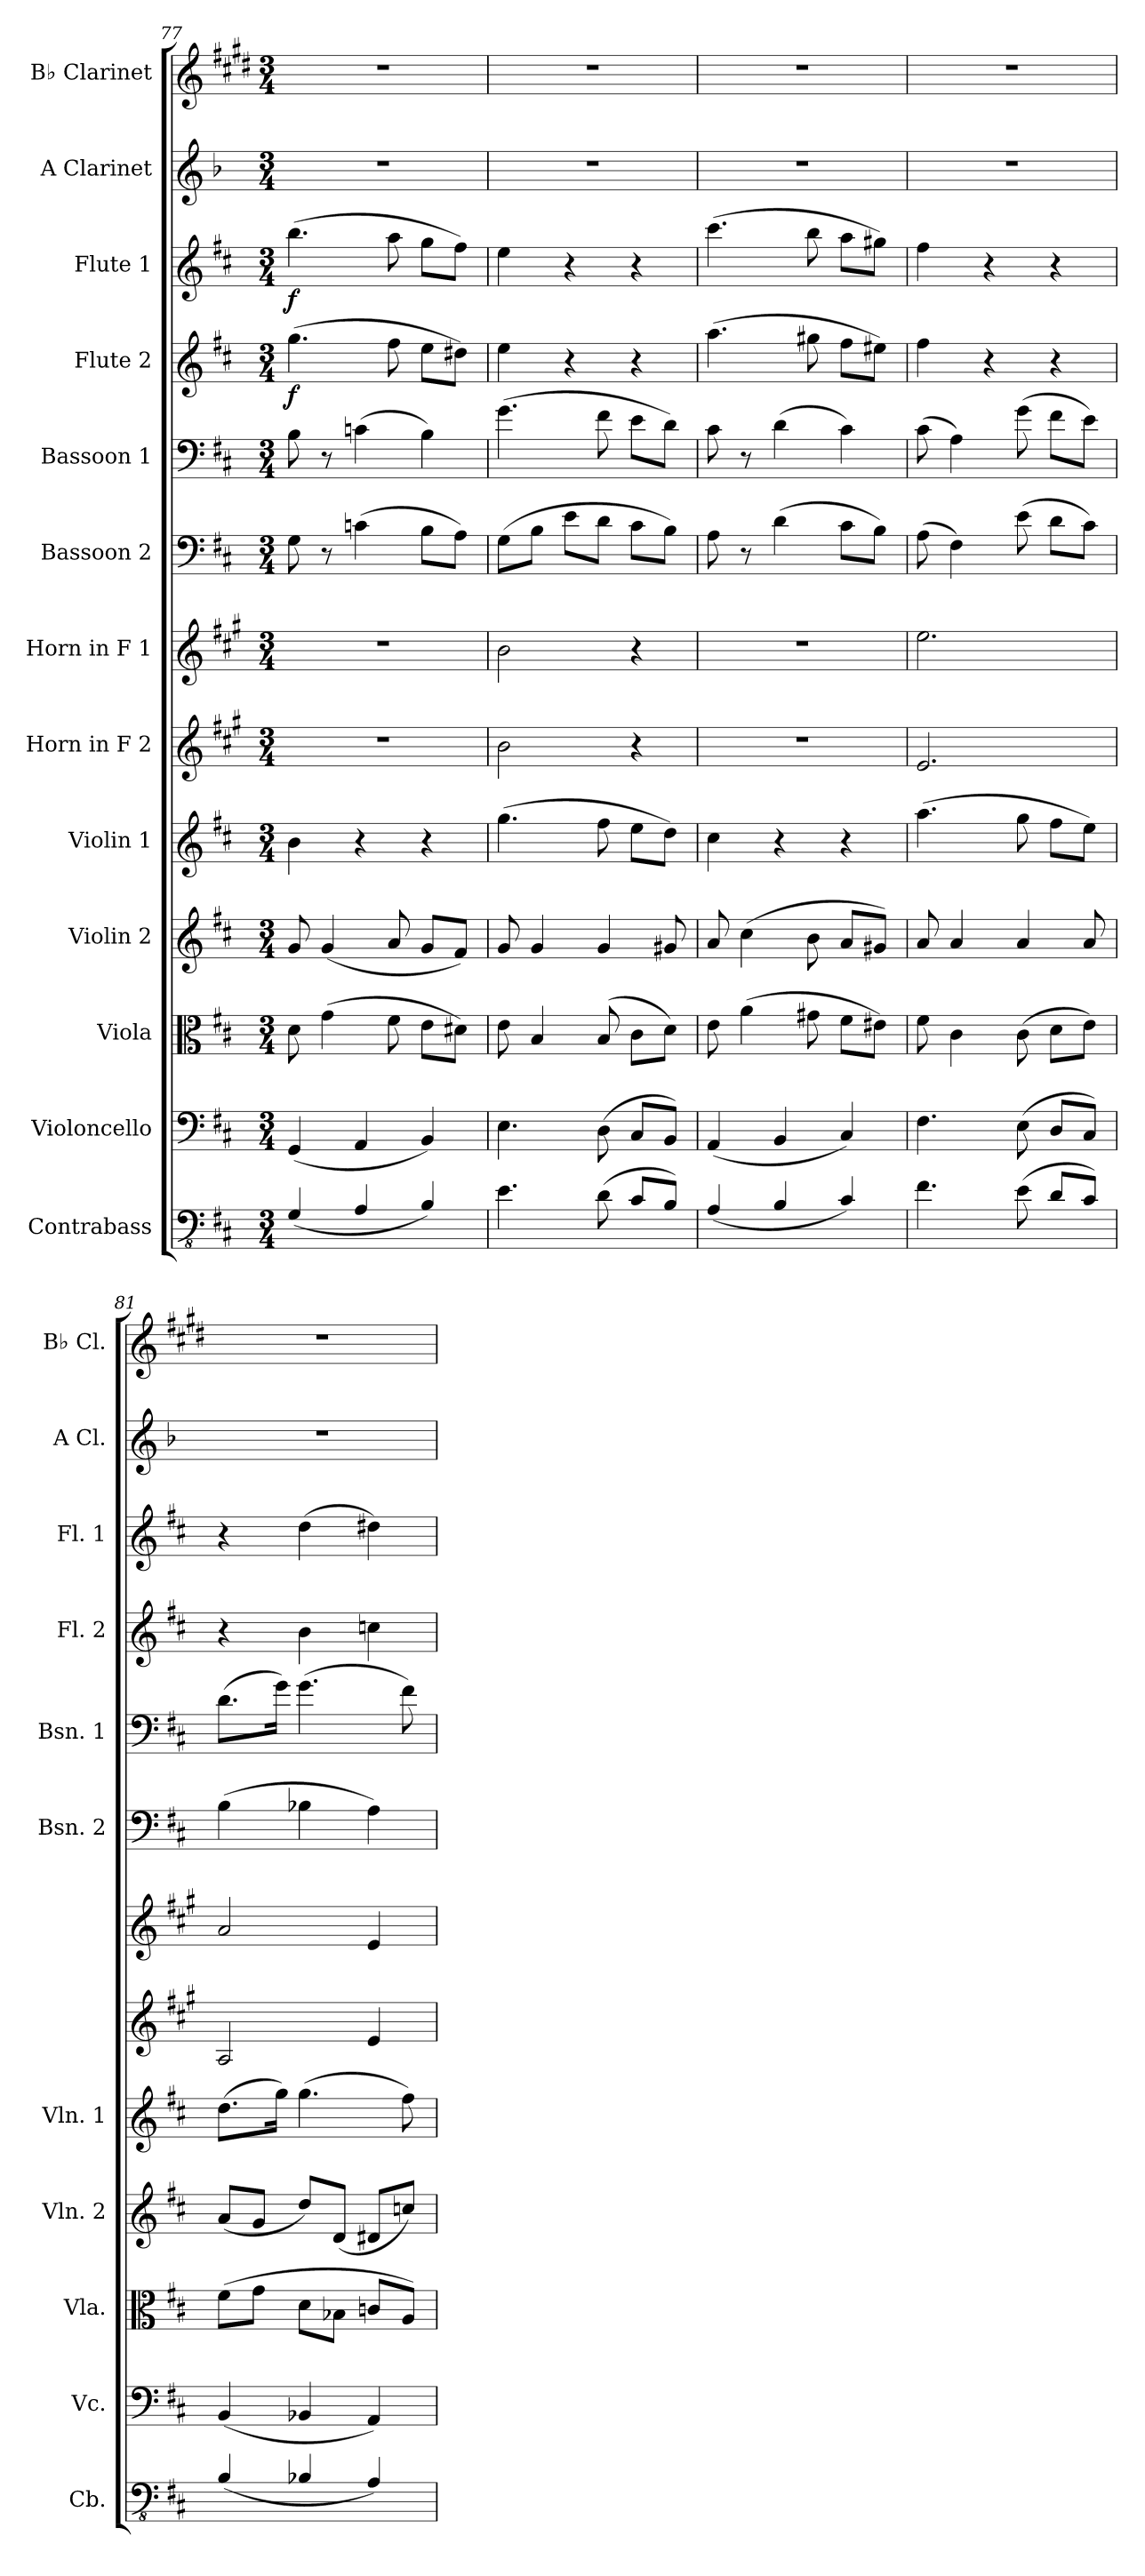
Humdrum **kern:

**kern	**kern	**kern	**kern	**kern	**kern	**kern	**kern	**kern	**kern	**dynam	**kern	**dynam	**kern	**kern
*part13	*part12	*part11	*part10	*part9	*part8	*part7	*part6	*part5	*part4	*part4	*part3	*part3	*part2	*part1
*staff13	*staff12	*staff11	*staff10	*staff9	*staff8	*staff7	*staff6	*staff5	*staff4	*staff4	*staff3	*staff3	*staff2	*staff1
*I"Contrabass	*I"Violoncello	*I"Viola	*I"Violin 2	*I"Violin 1	*I"Horn in F 2	*I"Horn in F 1	*I"Bassoon 2	*I"Bassoon 1	*I"Flute 2	*	*I"Flute 1	*	*I"A Clarinet	*I"B♭ Clarinet
*I'Cb.	*I'Vc.	*I'Vla.	*I'Vln. 2	*I'Vln. 1	*	*	*I'Bsn. 2	*I'Bsn. 1	*I'Fl. 2	*	*I'Fl. 1	*	*I'A Cl.	*I'B♭ Cl.
*clefFv4	*clefF4	*clefC3	*clefG2	*clefG2	*clefG2	*clefG2	*clefF4	*clefF4	*clefG2	*	*clefG2	*	*clefG2	*clefG2
*ITrd7c12	*	*	*	*	*ITrd4c7	*ITrd4c7	*	*	*	*	*	*	*ITrd2c3	*ITrd1c2
*k[f#c#]	*k[f#c#]	*k[f#c#]	*k[f#c#]	*k[f#c#]	*k[f#c#]	*k[f#c#]	*k[f#c#]	*k[f#c#]	*k[f#c#]	*	*k[f#c#]	*	*k[f#c#]	*k[f#c#]
*M3/4	*M3/4	*M3/4	*M3/4	*M3/4	*M3/4	*M3/4	*M3/4	*M3/4	*M3/4	*	*M3/4	*	*M3/4	*M3/4
=77	=77	=77	=77	=77	=77	=77	=77	=77	=77	=77	=77	=77	=77	=77
!	!	!	!	!	!	!	!	!	!	!LO:DY:b	!	!LO:DY:b	!	!
(<4GGG/	(<4GG/	8d\	8g/	4b\	2.r	2.r	8G\	8B\	(>4.gg\	f	(>4.bb\	f	2.r	2.r
.	.	(>4g\	(<4g/	.	.	.	8r	8r	.	.	.	.	.	.
4AAA/	4AA/	.	.	4r	.	.	(>4cn\	(>4cn\	.	.	.	.	.	.
.	.	8f#\	8a/	.	.	.	.	.	8ff#\	.	8aa\	.	.	.
4BBB/)	4BB/)	8e\L	8g/L	4r	.	.	8B\L	4B\)	8ee\L	.	8gg\L	.	.	.
.	.	8d#X\J)	8f#/J)	.	.	.	8A\J)	.	8dd#X\J)	.	8ff#\J)	.	.	.
=78	=78	=78	=78	=78	=78	=78	=78	=78	=78	=78	=78	=78	=78	=78
4.EE\	4.E\	8e\	8g/	(>4.gg\	2e\	2e\	(>8G\L	(>4.g\	4ee\	.	4ee\	.	2.r	2.r
.	.	4B/	4g/	.	.	.	8B\J	.	.	.	.	.	.	.
.	.	.	.	.	.	.	8e\L	.	4r	.	4r	.	.	.
(>8DD\	(>8D\	(>8B/	4g/	8ff#\	.	.	8d\J	8f#\	.	.	.	.	.	.
8CC#/L	8C#/L	8c#\L	.	8ee\L	4r	4r	8c#\L	8e\L	4r	.	4r	.	.	.
8BBB/J)	8BB/J)	8d\J)	8g#X/	8dd\J)	.	.	8B\J)	8d\J)	.	.	.	.	.	.
=79	=79	=79	=79	=79	=79	=79	=79	=79	=79	=79	=79	=79	=79	=79
(<4AAA/	(<4AA/	8e\	8a/	4cc#\	2.r	2.r	8A\	8c#\	(>4.aa\	.	(>4.ccc#\	.	2.r	2.r
.	.	(>4a\	(>4cc#\	.	.	.	8r	8r	.	.	.	.	.	.
4BBB/	4BB/	.	.	4r	.	.	(>4d\	(>4d\	.	.	.	.	.	.
.	.	8g#X\	8b\	.	.	.	.	.	8gg#X\	.	8bb\	.	.	.
4CC#/)	4C#/)	8f#\L	8a/L	4r	.	.	8c#\L	4c#\)	8ff#\L	.	8aa\L	.	.	.
.	.	8e#X\J)	8g#X/J)	.	.	.	8B\J)	.	8ee#X\J)	.	8gg#X\J)	.	.	.
=80	=80	=80	=80	=80	=80	=80	=80	=80	=80	=80	=80	=80	=80	=80
4.FF#\	4.F#\	8f#\	8a/	(>4.aa\	2.A/	2.a\	(>8A\	(>8c#\	4ff#\	.	4ff#\	.	2.r	2.r
.	.	4c#\	4a/	.	.	.	4F#\)	4A\)	.	.	.	.	.	.
.	.	.	.	.	.	.	.	.	4r	.	4r	.	.	.
(>8EE\	(>8E\	(>8c#\	4a/	8gg\	.	.	(>8e\	(>8g\	.	.	.	.	.	.
8DD/L	8D/L	8d\L	.	8ff#\L	.	.	8d\L	8f#\L	4r	.	4r	.	.	.
8CC#/J)	8C#/J)	8e\J)	8a/	8ee\J)	.	.	8c#\J)	8e\J)	.	.	.	.	.	.
!!LO:PB:g=z
=81	=81	=81	=81	=81	=81	=81	=81	=81	=81	=81	=81	=81	=81	=81
(<4BBB/	(<4BB/	(>8f#\L	(<8a/L	(>8.dd\L	2D/	2d/	(>4B\	(>8.d\L	4r	.	4r	.	2.r	2.r
.	.	8g\J	8g/J	.	.	.	.	.	.	.	.	.	.	.
.	.	.	.	16gg\Jk)	.	.	.	16g\Jk)	.	.	.	.	.	.
4BBB-X/	4BB-X/	8d\L	8dd/L)	(>4.gg\	.	.	4B-X\	(>4.g\	4b\	.	(>4dd\	.	.	.
.	.	8B-X\J	(<8d/J	.	.	.	.	.	.	.	.	.	.	.
4AAA/)	4AA/)	8cn/L	8d#X/L	.	4A/	4A/	4A\)	.	4ccn\	.	4dd#X\)	.	.	.
.	.	8A/J)	8ccn/J)	8ff#\)	.	.	.	8f#\)	.	.	.	.	.	.
=	=	=	=	=	=	=	=	=	=	=	=	=	=	=
*-	*-	*-	*-	*-	*-	*-	*-	*-	*-	*-	*-	*-	*-	*-
